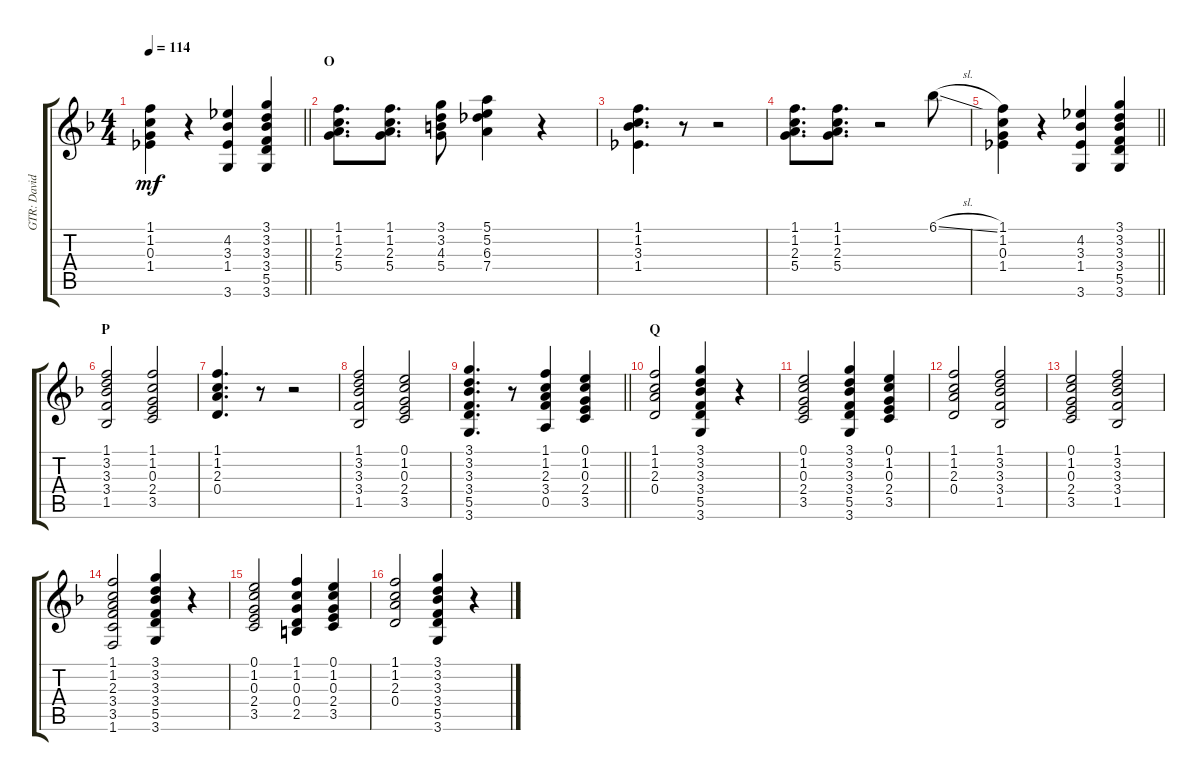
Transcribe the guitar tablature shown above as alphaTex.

\track ("GTR: David Williams" "GTR: David") {instrument electricguitarclean}
\staff {score tabs}
\tuning (E4 B3 G3 D3 A2 E2) {hide}
\ts (4 4)
\tempo 114
\clef g2
\barLineRight lightlight
\ks f
(1.1 1.2 0.3 1.4).4{dy mf} r.4 (4.2 3.3 1.4 3.6).4 (3.1 3.2 3.3 3.4 5.5 3.6).4 |
\section ("" "O")
(1.1 1.2 2.3 5.4).8{d} (1.1 1.2 2.3 5.4).8{d} (3.1 3.2 4.3 5.4).8 (5.1 5.2 6.3 7.4).4 r.4 |
(1.1 1.2 3.3 1.4).4{d} r.8 r.2 |
(1.1 1.2 2.3 5.4).8{d} (1.1 1.2 2.3 5.4).8{d} r.2 6.1{sl}.8 |
\barLineRight lightlight
(1.1 1.2 0.3 1.4).4 r.4 (4.2 3.3 1.4 3.6).4 (3.1 3.2 3.3 3.4 5.5 3.6).4 |
\section ("" "P")
(1.1 3.2 3.3 3.4 1.5).2 (1.1 1.2 0.3 2.4 3.5).2 |
(1.1 1.2 2.3 0.4).4{d} r.8 r.2 |
(1.1 3.2 3.3 3.4 1.5).2 (0.1 1.2 0.3 2.4 3.5).2 |
\barLineRight lightlight
(3.1 3.2 3.3 3.4 5.5 3.6).4{d} r.8 (1.1 1.2 2.3 3.4 0.5).4 (0.1 1.2 0.3 2.4 3.5).4 |
\section ("" "Q")
(1.1 1.2 2.3 0.4).2 (3.1 3.2 3.3 3.4 5.5 3.6).4 r.4 |
(0.1 1.2 0.3 2.4 3.5).2 (3.1 3.2 3.3 3.4 5.5 3.6).4 (0.1 1.2 0.3 2.4 3.5).4 |
(1.1 1.2 2.3 0.4).2 (1.1 3.2 3.3 3.4 1.5).2 |
(0.1 1.2 0.3 2.4 3.5).2 (1.1 3.2 3.3 3.4 1.5).2 |
(1.1 1.2 2.3 3.4 3.5 1.6).2 (3.1 3.2 3.3 3.4 5.5 3.6).4 r.4 |
(0.1 1.2 0.3 2.4 3.5).2 (1.1 1.2 0.3 0.4 2.5).4 (0.1 1.2 0.3 2.4 3.5).4 |
(1.1 1.2 2.3 0.4).2 (3.1 3.2 3.3 3.4 5.5 3.6).4 r.4
